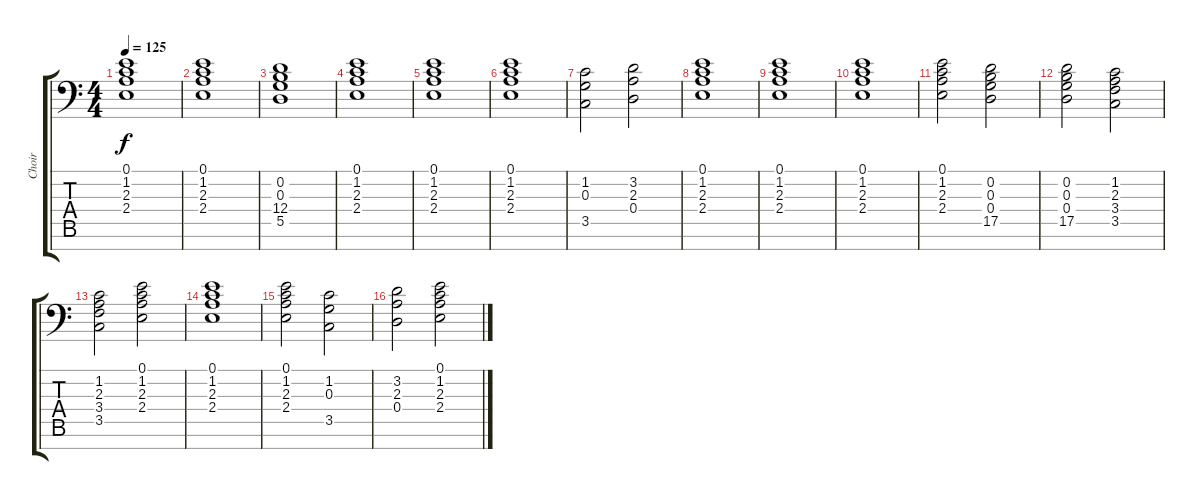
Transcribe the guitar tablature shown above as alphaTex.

\track ("Choir" "Choir") {instrument choiraahs}
\staff {score tabs}
\tuning (E4 B3 G3 D3 A2 E2 C-1) {hide}
\ts (4 4)
\tempo 125
\clef f4
\ks c
(0.1 1.2 2.3 2.4).1{dy f} |
(0.1 1.2 2.3 2.4).1 |
(0.2 0.3 12.4 5.5).1 |
(0.1 1.2 2.3 2.4).1 |
(0.1 1.2 2.3 2.4).1 |
(0.1 1.2 2.3 2.4).1 |
(1.2 0.3 3.5).2 (3.2 2.3 0.4).2 |
(0.1 1.2 2.3 2.4).1 |
(0.1 1.2 2.3 2.4).1 |
(0.1 1.2 2.3 2.4).1 |
(0.1 1.2 2.3 2.4).2 (0.2 0.3 0.4 17.5).2 |
(0.2 0.3 0.4 17.5).2 (1.2 2.3 3.4 3.5).2 |
(1.2 2.3 3.4 3.5).2 (0.1 1.2 2.3 2.4).2 |
(0.1 1.2 2.3 2.4).1 |
(0.1 1.2 2.3 2.4).2 (1.2 0.3 3.5).2 |
(3.2 2.3 0.4).2 (0.1 1.2 2.3 2.4).2
